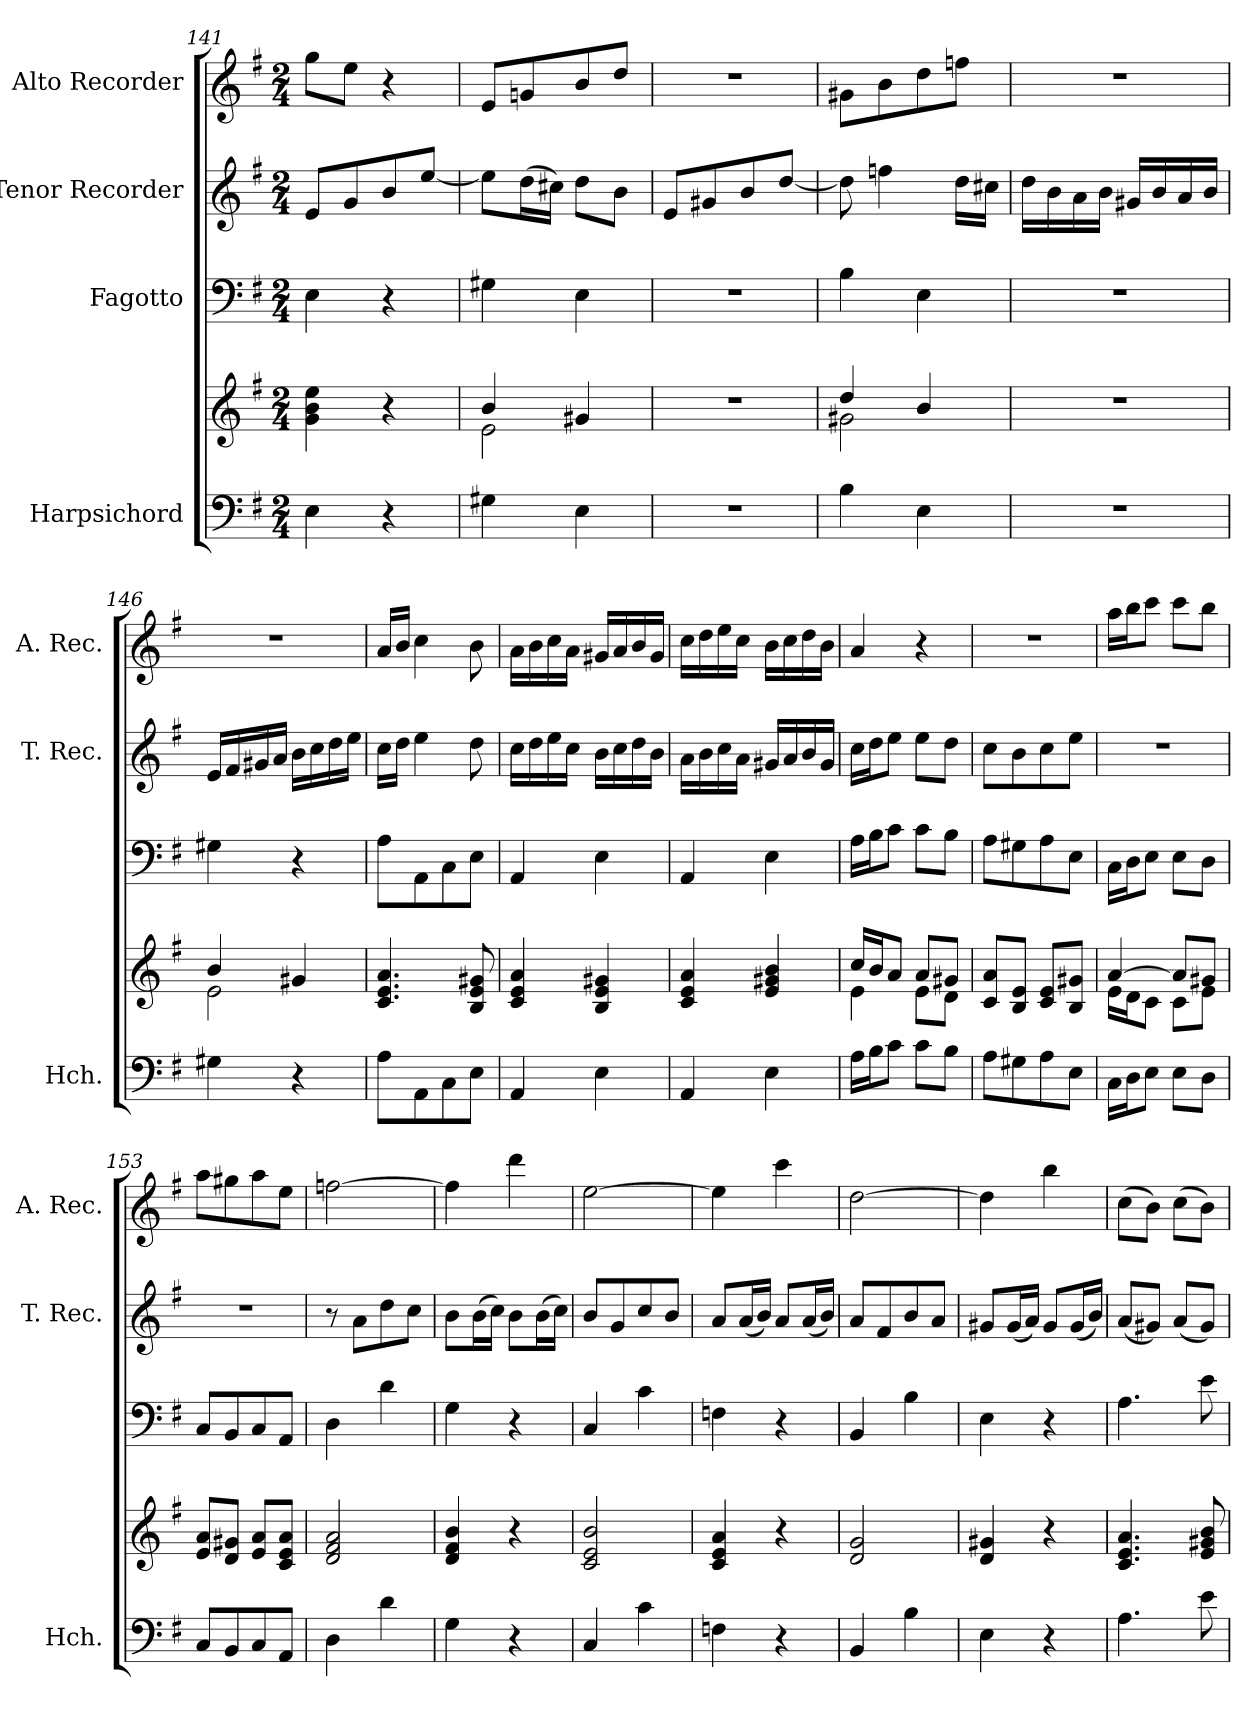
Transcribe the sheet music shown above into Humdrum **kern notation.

**kern	**kern	**kern	**kern	**kern
*part4	*part4	*part3	*part2	*part1
*staff5	*staff4	*staff3	*staff2	*staff1
*I"Harpsichord	*	*I"Fagotto	*I"Tenor Recorder	*I"Alto Recorder
*I'Hch.	*	*	*I'T. Rec.	*I'A. Rec.
*clefF4	*clefG2	*clefF4	*clefG2	*clefG2
*k[f#]	*k[f#]	*k[f#]	*k[f#]	*k[f#]
*M2/4	*M2/4	*M2/4	*M2/4	*M2/4
=141	=141	=141	=141	=141
4E\	4g\ 4b\ 4ee\	4E\	8e/L	8gg\L
.	.	.	8g/	8ee\J
4r	4r	4r	8b/	4r
.	.	.	[8ee/J	.
=142	=142	=142	=142	=142
*	*^	*	*	*
4G#X\	4b/	2e\	4G#X\	8ee\L]	8e/L
.	.	.	.	(>16dd\L	8gn/
.	.	.	.	16cc#X\JJ)	.
4E\	4g#X/	.	4E\	8dd\L	8b/
.	.	.	.	8b\J	8dd/J
*	*v	*v	*	*	*
=143	=143	=143	=143	=143
2r	2r	2r	8e/L	2r
.	.	.	8g#X/	.
.	.	.	8b/	.
.	.	.	[8dd/J	.
!!LO:LB:g=z
=144	=144	=144	=144	=144
*	*^	*	*	*
4B\	4dd/	2g#X\	4B\	8dd\]	8g#X\L
.	.	.	.	4ffn\	8b\
4E\	4b/	.	4E\	.	8dd\
.	.	.	.	16dd\LL	8ffn\J
.	.	.	.	16cc#X\JJ	.
*	*v	*v	*	*	*
=145	=145	=145	=145	=145
2r	2r	2r	16dd\LL	2r
.	.	.	16b\	.
.	.	.	16a\	.
.	.	.	16b\JJ	.
.	.	.	16g#X/LL	.
.	.	.	16b/	.
.	.	.	16a/	.
.	.	.	16b/JJ	.
=146	=146	=146	=146	=146
*	*^	*	*	*
4G#X\	4b/	2e\	4G#X\	16e/LL	2r
.	.	.	.	16f#/	.
.	.	.	.	16g#X/	.
.	.	.	.	16a/JJ	.
4r	4g#X/	.	4r	16b\LL	.
.	.	.	.	16cc\	.
.	.	.	.	16dd\	.
.	.	.	.	16ee\JJ	.
*	*v	*v	*	*	*
=147	=147	=147	=147	=147
8A\L	4.c/ 4.e/ 4.a/	8A\L	16cc\LL	16a/LL
.	.	.	16dd\JJ	16b/JJ
8AA\	.	8AA\	4ee\	4cc\
8C\	.	8C\	.	.
8E\J	8B/ 8e/ 8g#X/	8E\J	8dd\	8b\
=148	=148	=148	=148	=148
4AA/	4c/ 4e/ 4a/	4AA/	16cc\LL	16a\LL
.	.	.	16dd\	16b\
.	.	.	16ee\	16cc\
.	.	.	16cc\JJ	16a\JJ
4E\	4B/ 4e/ 4g#X/	4E\	16b\LL	16g#X/LL
.	.	.	16cc\	16a/
.	.	.	16dd\	16b/
.	.	.	16b\JJ	16g#/JJ
=149	=149	=149	=149	=149
4AA/	4c/ 4e/ 4a/	4AA/	16a\LL	16cc\LL
.	.	.	16b\	16dd\
.	.	.	16cc\	16ee\
.	.	.	16a\JJ	16cc\JJ
4E\	4e/ 4g#X/ 4b/	4E\	16g#X/LL	16b\LL
.	.	.	16a/	16cc\
.	.	.	16b/	16dd\
.	.	.	16g#/JJ	16b\JJ
=150	=150	=150	=150	=150
*	*^	*	*	*
16A\LL	16cc/LL	4e\	16A\LL	16cc\LL	4a/
16B\J	16b/J	.	16B\J	16dd\J	.
8c\J	8a/J	.	8c\J	8ee\J	.
8c\L	8a/L	8e\L	8c\L	8ee\L	4r
8B\J	8g#X/J	8d\J	8B\J	8dd\J	.
*	*v	*v	*	*	*
=151	=151	=151	=151	=151
8A\L	8c/ 8a/L	8A\L	8cc\L	2r
8G#X\	8B/ 8e/J	8G#X\	8b\	.
8A\	8c/ 8e/L	8A\	8cc\	.
8E\J	8B/ 8g#X/J	8E\J	8ee\J	.
!!LO:LB:g=z
=152	=152	=152	=152	=152
*	*^	*	*	*
16C\LL	[4a/	16e\LL	16C\LL	2r	16aa\LL
16D\J	.	16d\J	16D\J	.	16bb\J
8E\J	.	8c\J	8E\J	.	8ccc\J
8E\L	8a/L]	8c\L	8E\L	.	8ccc\L
8D\J	8g#X/J	8e\J	8D\J	.	8bb\J
*	*v	*v	*	*	*
=153	=153	=153	=153	=153
8C/L	8e/ 8a/L	8C/L	2r	8aa\L
8BB/	8d/ 8g#X/J	8BB/	.	8gg#X\
8C/	8e/ 8a/L	8C/	.	8aa\
8AA/J	8c/ 8e/ 8a/J	8AA/J	.	8ee\J
=154	=154	=154	=154	=154
4D\	2d/ 2f#/ 2a/	4D\	8r	[2ffn\
.	.	.	8a\L	.
4d\	.	4d\	8dd\	.
.	.	.	8cc\J	.
=155	=155	=155	=155	=155
4G\	4d/ 4f#/ 4b/	4G\	8b\L	4ff\]
.	.	.	(>16b\L	.
.	.	.	16cc\JJ)	.
4r	4r	4r	8b\L	4ddd\
.	.	.	(>16b\L	.
.	.	.	16cc\JJ)	.
=156	=156	=156	=156	=156
4C/	2c/ 2e/ 2b/	4C/	8b/L	[2ee\
.	.	.	8g/	.
4c\	.	4c\	8cc/	.
.	.	.	8b/J	.
=157	=157	=157	=157	=157
4Fn\	4c/ 4e/ 4a/	4Fn\	8a/L	4ee\]
.	.	.	(16a/L	.
.	.	.	16b/JJ)	.
4r	4r	4r	8a/L	4ccc\
.	.	.	(16a/L	.
.	.	.	16b/JJ)	.
=158	=158	=158	=158	=158
4BB/	2d/ 2g/	4BB/	8a/L	[2dd\
.	.	.	8f#/	.
4B\	.	4B\	8b/	.
.	.	.	8a/J	.
=159	=159	=159	=159	=159
4E\	4d/ 4g#X/	4E\	8g#X/L	4dd\]
.	.	.	(16g#/L	.
.	.	.	16a/JJ)	.
4r	4r	4r	8g#/L	4bb\
.	.	.	(16g#/L	.
.	.	.	16b/JJ)	.
=160	=160	=160	=160	=160
4.A\	4.c/ 4.e/ 4.a/	4.A\	(8a/L	(>8cc\L
.	.	.	8g#X/J)	8b\J)
.	.	.	(8a/L	(>8cc\L
8e\	8e/ 8g#X/ 8b/	8e\	8g#/J)	8b\J)
=	=	=	=	=
*-	*-	*-	*-	*-
